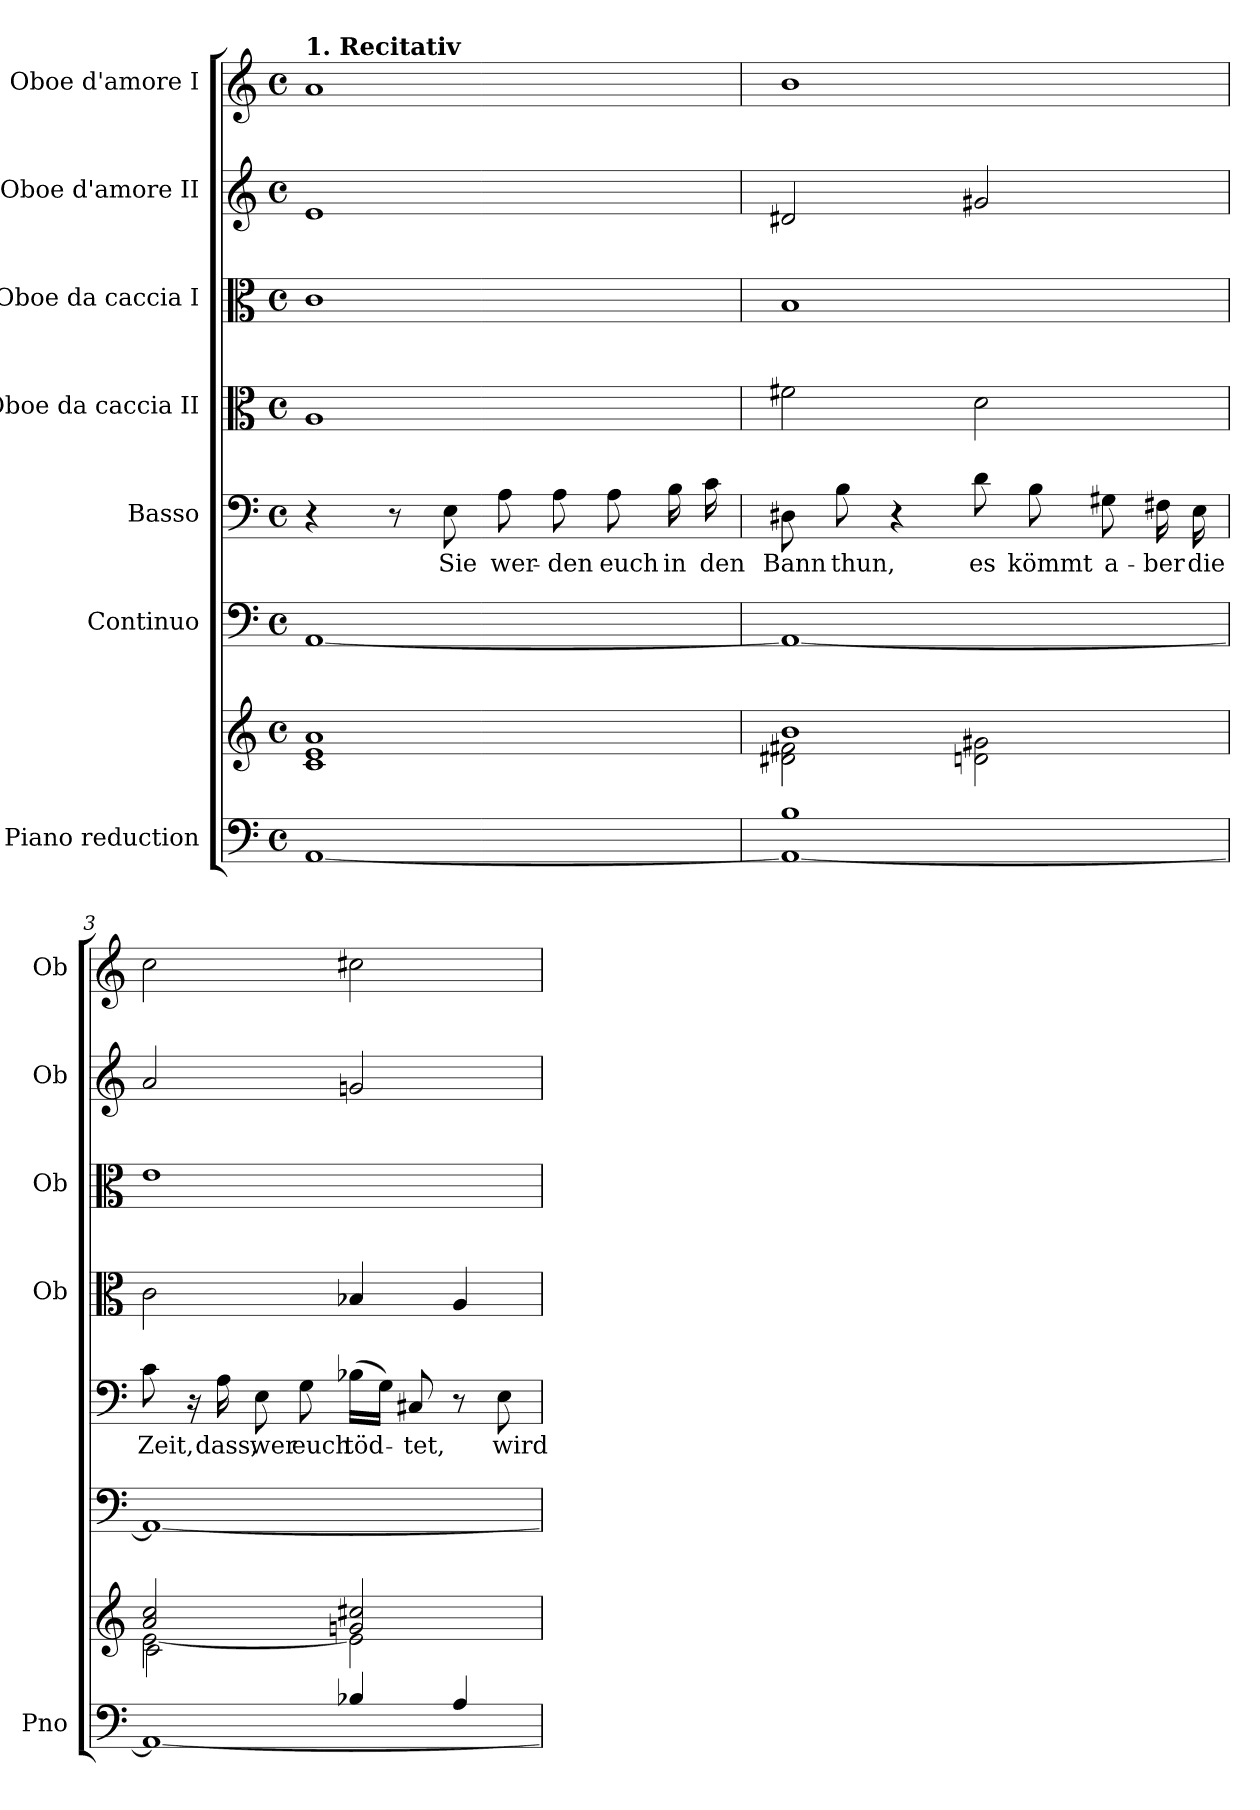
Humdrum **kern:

**kern	**kern	**kern	**kern	**text	**kern	**kern	**kern	**kern
*part7	*part7	*part6	*part5	*part5	*part4	*part3	*part2	*part1
*staff8	*staff7	*staff6	*staff5	*staff5	*staff4	*staff3	*staff2	*staff1
*I"Piano reduction	*	*I"Continuo	*I"Basso	*	*I"Oboe da caccia II	*I"Oboe da caccia I	*I"Oboe d'amore II	*I"Oboe d'amore I
*I'Pno	*	*	*	*	*I'Ob	*I'Ob	*I'Ob	*I'Ob
*clefF4	*clefG2	*clefF4	*clefF4	*	*clefC3	*clefC3	*clefG2	*clefG2
*k[]	*k[]	*k[]	*k[]	*	*k[]	*k[]	*k[]	*k[]
*M4/4	*M4/4	*M4/4	*M4/4	*	*M4/4	*M4/4	*M4/4	*M4/4
*met(c)	*met(c)	*met(c)	*met(c)	*	*met(c)	*met(c)	*met(c)	*met(c)
=1	=1	=1	=1	=1	=1	=1	=1	=1
!	!	!	!	!	!	!	!	!LO:TX:a:B:t=1. Recitativ
[1AA	1c 1e 1a	[1AA	4r	.	1A	1c	1e	1a
.	.	.	8r	.	.	.	.	.
!	!	!	!	!LO:LY:b	!	!	!	!
.	.	.	8E\	Sie	.	.	.	.
!	!	!	!	!LO:LY:b	!	!	!	!
.	.	.	8A\	wer-	.	.	.	.
!	!	!	!	!LO:LY:b	!	!	!	!
.	.	.	8A\	-den	.	.	.	.
!	!	!	!	!LO:LY:b	!	!	!	!
.	.	.	8A\	euch	.	.	.	.
!	!	!	!	!LO:LY:b	!	!	!	!
.	.	.	16B\	in	.	.	.	.
!	!	!	!	!LO:LY:b	!	!	!	!
.	.	.	16c\	den	.	.	.	.
=2	=2	=2	=2	=2	=2	=2	=2	=2
*^	*^	*	*	*	*	*	*	*
!	!	!	!	!	!	!LO:LY:b	!	!	!	!
1B	1AA_	1b	2d#X\ 2f#X\	1AA_	8D#X\	Bann	2f#X\	1B	2d#X/	1b
!	!	!	!	!	!	!LO:LY:b	!	!	!	!
.	.	.	.	.	8B\	thun,	.	.	.	.
.	.	.	.	.	4r	.	.	.	.	.
!	!	!	!	!	!	!LO:LY:b	!	!	!	!
.	.	.	2dn\ 2g#X\	.	8d\	es	2d\	.	2g#X/	.
!	!	!	!	!	!	!LO:LY:b	!	!	!	!
.	.	.	.	.	8B\	kömmt	.	.	.	.
!	!	!	!	!	!	!LO:LY:b	!	!	!	!
.	.	.	.	.	8G#X\	a-	.	.	.	.
!	!	!	!	!	!	!LO:LY:b	!	!	!	!
.	.	.	.	.	16F#X\	-ber	.	.	.	.
!	!	!	!	!	!	!LO:LY:b	!	!	!	!
.	.	.	.	.	16E\	die	.	.	.	.
=3	=3	=3	=3	=3	=3	=3	=3	=3	=3	=3
*	*	*	*^	*	*	*	*	*	*	*
!	!	!	!	!	!	!	!LO:LY:b	!	!	!	!
2ryy	1AA_	2a/ 2cc/	[2e\	2c\	1AA_	8c\	Zeit,	2c\	1e	2a/	2cc\
.	.	.	.	.	.	16r	.	.	.	.	.
!	!	!	!	!	!	!	!LO:LY:b	!	!	!	!
.	.	.	.	.	.	16A\	dass,	.	.	.	.
!	!	!	!	!	!	!	!LO:LY:b	!	!	!	!
.	.	.	.	.	.	8E\	wer	.	.	.	.
!	!	!	!	!	!	!	!LO:LY:b	!	!	!	!
.	.	.	.	.	.	8G\	euch	.	.	.	.
!	!	!	!	!	!	!	!LO:LY:b	!	!	!	!
4B-X/	.	2gn/ 2cc#X/	2e\]	2ryy	.	(>16B-X\LL	töd-	4B-X/	.	2gn/	2cc#X\
.	.	.	.	.	.	16G\JJ)	.	.	.	.	.
!	!	!	!	!	!	!	!LO:LY:b	!	!	!	!
.	.	.	.	.	.	8C#X/	-tet,	.	.	.	.
4A/	.	.	.	.	.	8r	.	4A/	.	.	.
!	!	!	!	!	!	!	!LO:LY:b	!	!	!	!
.	.	.	.	.	.	8E\	wird	.	.	.	.
*v	*v	*	*	*	*	*	*	*	*	*	*
*	*v	*v	*v	*	*	*	*	*	*	*
=	=	=	=	=	=	=	=	=
*-	*-	*-	*-	*-	*-	*-	*-	*-
